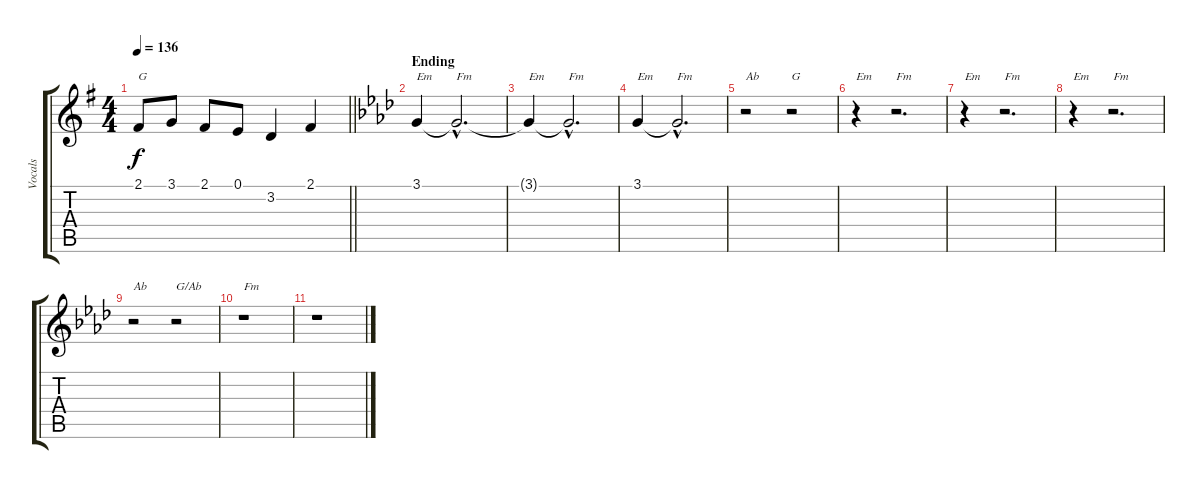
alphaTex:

\track ("Vocals" "Vocals") {instrument sopranosax}
\staff {score tabs}
\tuning (E4 B3 G3 D3 A2 E2) {hide}
\ts (4 4)
\tempo 136
\clef g2
\barLineRight lightlight
\ks g
2.1.8{txt "G" dy f} 3.1.8 2.1.8 0.1.8 3.2.4 2.1.4 |
\section ("" "Ending")
\ks ab
3.1.4{txt "Em"} 3.1{hac t}.2{d txt "Fm"} |
3.1{t}.4{txt "Em"} 3.1{hac t}.2{d txt "Fm"} |
3.1.4{txt "Em"} 3.1{hac t}.2{d txt "Fm"} |
r.2{txt "Ab"} r.2{txt "G"} |
r.4{txt "Em"} r.2{d txt "Fm"} |
r.4{txt "Em"} r.2{d txt "Fm"} |
r.4{txt "Em"} r.2{d txt "Fm"} |
r.2{txt "Ab"} r.2{txt "G/Ab"} |
r.1{txt "Fm"} |
r.1
